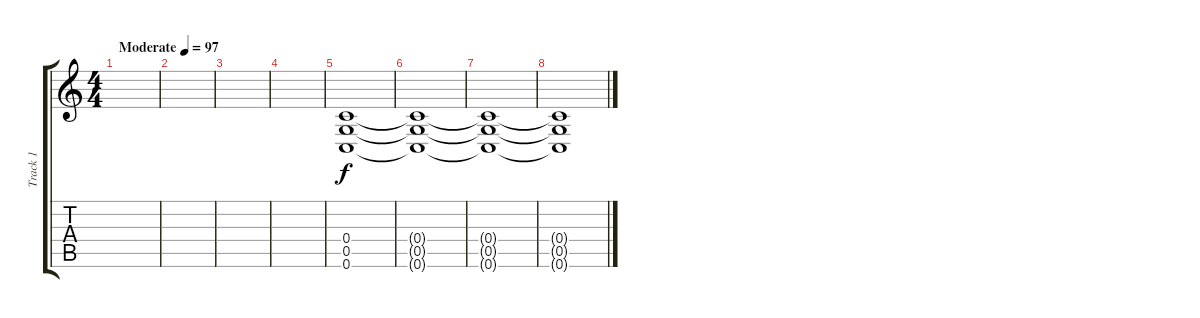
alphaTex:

\track ("Track 1" "Track 1") {instrument distortionguitar}
\staff {score tabs}
\tuning (D4 A3 F3 C3 G2 C2) {hide}
\ts (4 4)
\tempo (97 "Moderate")
\clef g2
\ks c
|
|
|
|
(0.4 0.5 0.6).1 |
(0.4{t} 0.5{t} 0.6{t}).1 |
(0.4{t} 0.5{t} 0.6{t}).1 |
(0.4{t} 0.5{t} 0.6{t}).1
